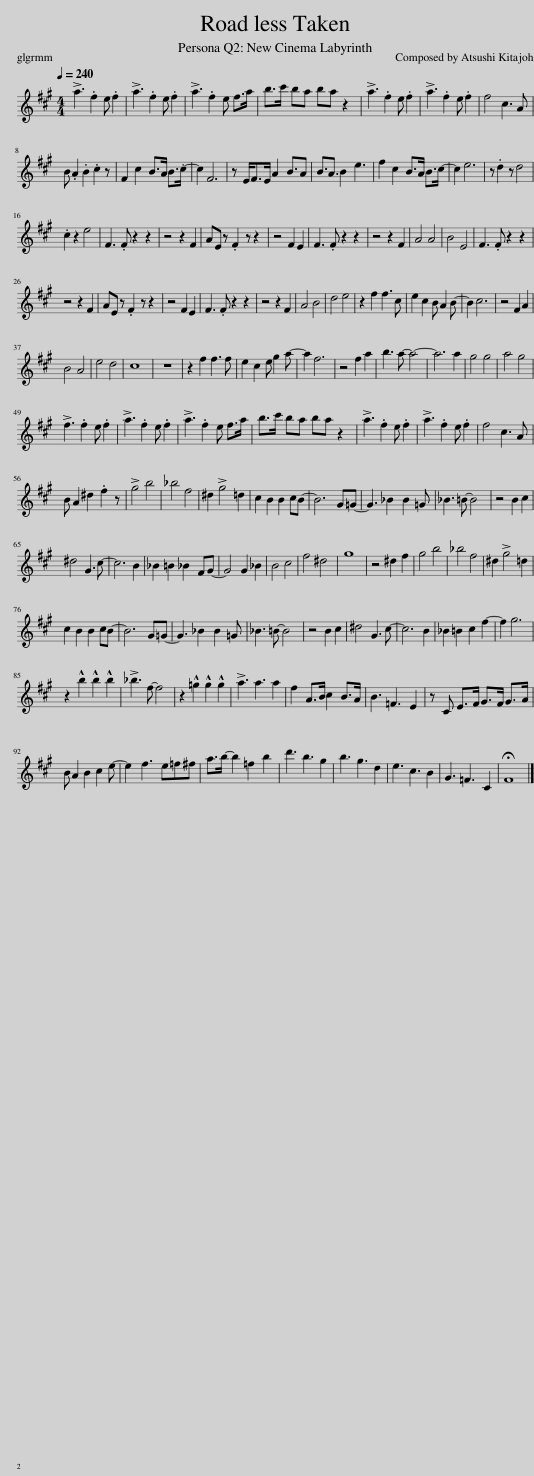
X:1
L:1/8
Q:1/4=240
M:4/4
I:linebreak $
K:none
V:1 treble transpose=-9
V:1
[K:A] !>!a3 .f2 e .f2 | !>!a3 .f2 e .f2 | !>!a3 .f2 e f>a | b>c' ba ba z2 | !>!a3 .f2 e .f2 | %5
 !>!a3 .f2 e .f2 | f4 c3 A |$ B .A2 .B2 .c2 z | F2 c2 B>A B>.c- | c2 F6 | %10
 z E<FE/ A2 B3/2A | B3/2A3/2 B2 e3 | f2 c2 B>A B>c- | c2 e6 | z .d2 z d4 |$ %15
 .c2 z2 e4 | F3 .F z2 z2 | z4 z2 F2 | AE z .F2 z z2 | z4 F2 E2 | %20
 F3 .F z2 z2 | z4 z2 F2 | A4 A4 | B4 E4 | F3 .F z2 z2 |$ %25
 z4 z2 F2 | AE z .F2 z z2 | z4 F2 E2 | F3 .F z2 z2 | z4 z2 F2 | %30
 A4 B4 | d4 e4 | z2 f2 f3 c | e2 c2 B A2 B- | B2 c6 | %35
 z4 F2 A2 |$ B4 A4 | e4 d4 | c8 | z8 | %40
 z2 f2 f3 f | e2 c2 e g2 a- | a2 f6 | z4 f2 a2 | b3 a- a4- | %45
 a6 a2 | g4 g4 | a4 g4 |$ !>!f3 .f2 e .f2 | !>!a3 .f2 e .f2 | %50
 !>!a3 .f2 e f>a | b>c' ba ba z2 | !>!a3 .f2 e .f2 | !>!a3 .f2 e .f2 | f4 c3 A |$ %55
 B A2 ^d2 .f2 z | !>!g4 b4 | _b4 f4 | ^d2 !>!g4 =d2 | c2 B2 B2 cB- | %60
 B6 G=G- | G3 _B2 B2 =G | _B3 =B- B4 | z4 B2 c2 |$ ^d4 G3 c- | %65
 c6 B2 | _B2 =B2 _B2 FG- | G4 G2 _B2 | B4 c4 | f4 ^d4 | %70
 g8 | z4 ^d2 f2 | g4 b4 | _b4 f4 | ^d2 !>!g4 =d2 |$ %75
 c2 B2 B2 cB- | B6 G=G- | G3 _B2 B2 =G | _B3 =B- B4 | z4 B2 c2 | %80
 ^d4 G3 c- | c6 B2 | _B2 =B2 c2 f2- | f2 g6 |$ z2 !^!b2 !^!b2 !^!b2 | %85
 !>!_b3 f- f4 | z2 !^!=g2 !^!g2 !^!g2 | !>!a3 a3 a2 | f2 A>B c2 B>A | B3 =F3 E2 | %90
 z C E>F G>F G>A |$ B A2 B2 c2 e- | e2 f3 e=f^f | a>b- b2 =f2 b2 | d'3 b3 g2 | %95
 b3 g3 d2 | e3 c3 B2 | G3 =F3 C2 | !fermata!F8 |] %99
